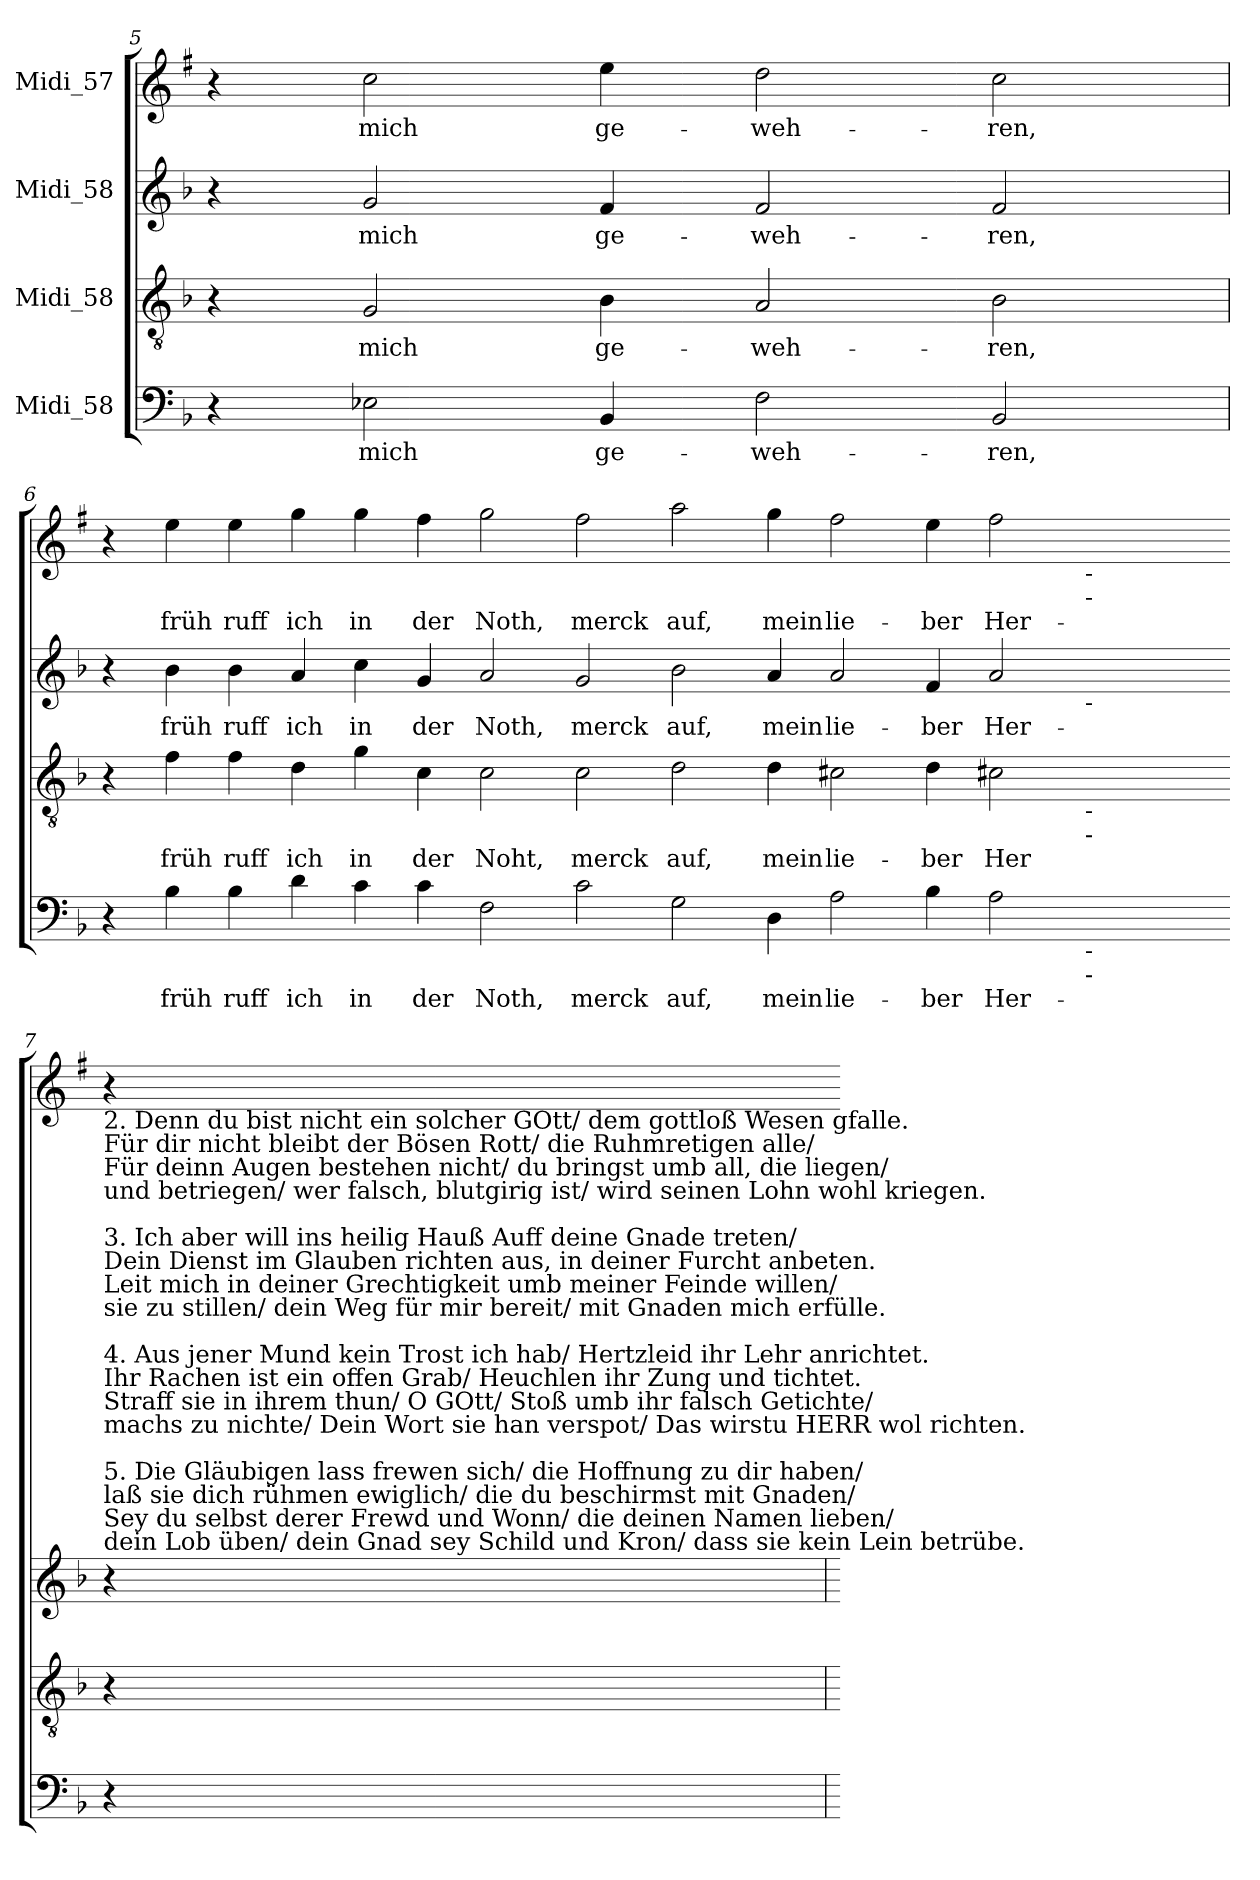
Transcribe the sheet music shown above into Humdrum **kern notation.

**kern	**text	**kern	**text	**kern	**text	**kern	**text
*part4	*part4	*part3	*part3	*part2	*part2	*part1	*part1
*staff4	*staff4	*staff3	*staff3	*staff2	*staff2	*staff1	*staff1
*I"Midi_58	*	*I"Midi_58	*	*I"Midi_58	*	*I"Midi_57	*
!!LO:LB:g=z
*clefF4	*	*clefGv2	*	*clefG2	*	*clefG2	*
*	*	*	*	*	*	*ITrd1c2	*
*k[b-]	*	*k[b-]	*	*k[b-]	*	*k[b-]	*
*F:	*	*F:	*	*F:	*	*F:	*
=5	=5	=5	=5	=5	=5	=5	=5
4r	.	4r	.	4r	.	4r	.
!	!LO:LY:b	!	!LO:LY:b	!	!LO:LY:b	!	!LO:LY:b
2E-X	mich	2G	mich	2g	mich	2b-	mich
!	!LO:LY:b	!	!LO:LY:b	!	!LO:LY:b	!	!LO:LY:b
4BB-	ge-	4B-	ge-	4f	ge-	4dd	ge-
!	!LO:LY:b	!	!LO:LY:b	!	!LO:LY:b	!	!LO:LY:b
2F	-weh-	2A	-weh-	2f	-weh-	2cc	-weh-
!	!LO:LY:b	!	!LO:LY:b	!	!LO:LY:b	!	!LO:LY:b
2BB-	-ren,	2B-	-ren,	2f	-ren,	2b-	-ren,
=6	=6	=6	=6	=6	=6	=6	=6
4r	.	4r	.	4r	.	4r	.
!	!LO:LY:b	!	!LO:LY:b	!	!LO:LY:b	!	!LO:LY:b
4B-	früh	4f	früh	4b-	früh	4dd	früh
!	!LO:LY:b	!	!LO:LY:b	!	!LO:LY:b	!	!LO:LY:b
4B-	ruff	4f	ruff	4b-	ruff	4dd	ruff
!	!LO:LY:b	!	!LO:LY:b	!	!LO:LY:b	!	!LO:LY:b
4d	ich	4d	ich	4a	ich	4ff	ich
!	!LO:LY:b	!	!LO:LY:b	!	!LO:LY:b	!	!LO:LY:b
4c	in	4g	in	4cc	in	4ff	in
!	!LO:LY:b	!	!LO:LY:b	!	!LO:LY:b	!	!LO:LY:b
4c	der	4c	der	4g	der	4ee	der
!	!LO:LY:b	!	!LO:LY:b	!	!LO:LY:b	!	!LO:LY:b
2F	Noth,	2c	Noht,	2a	Noth,	2ff	Noth,
!	!LO:LY:b	!	!LO:LY:b	!	!LO:LY:b	!	!LO:LY:b
2c	merck	2c	merck	2g	merck	2ee	merck
!	!LO:LY:b	!	!LO:LY:b	!	!LO:LY:b	!	!LO:LY:b
2G	auf,	2d	auf,	2b-	auf,	2gg	auf,
!	!LO:LY:b	!	!LO:LY:b	!	!LO:LY:b	!	!LO:LY:b
4D	mein	4d	mein	4a	mein	4ff	mein
!	!LO:LY:b	!	!LO:LY:b	!	!LO:LY:b	!	!LO:LY:b
2A	lie-	2c#X	lie-	2a	lie-	2ee	lie-
!	!LO:LY:b	!	!LO:LY:b	!	!LO:LY:b	!	!LO:LY:b
4B-	-ber	4d	-ber	4f	-ber	4dd	-ber
!	!LO:LY:b	!	!LO:LY:b	!	!LO:LY:b	!	!LO:LY:b
2A	Her-	2c#X	Her	2a	Her-	2ee	Her-
!	!	!	!	!	!	!LO:TX:b:t=-	!
!	!	!	!	!	!	!LO:TX:b:t=-	!
!	!	!	!	!LO:TX:b:t=-	!	!	!
!	!	!LO:TX:b:t=-	!	!	!	!	!
!	!	!LO:TX:b:t=-	!	!	!	!	!
!LO:TX:b:t=-	!	!	!	!	!	!	!
!LO:TX:b:t=-	!	!	!	!	!	!	!
!	!LO:LY:b	!	!LO:LY:b	!	!LO:LY:b	!	!LO:LY:b
1Dyy	-re.	1dyy	re.	1ayy	-re.	1ddyy	-re.
!!LO:LB:g=z
=7-	=7-	=7-	=7-	=7-	=7-	=7-	=7-
!	!	!	!	!	!	!LO:TX:b:t=2. Denn du bist nicht ein solcher GOtt/ dem gottloß Wesen gfalle.\nFür dir nicht bleibt der Bösen Rott/ die Ruhmretigen alle/\nFür deinn Augen bestehen nicht/ du bringst umb all, die liegen/\nund betriegen/ wer falsch, blutgirig ist/ wird seinen Lohn wohl kriegen.\n\n3. Ich aber will ins heilig Hauß Auff deine Gnade treten/\nDein Dienst im Glauben richten aus, in deiner Furcht anbeten.\nLeit mich in deiner Grechtigkeit umb meiner Feinde willen/\nsie zu stillen/ dein Weg für mir bereit/ mit Gnaden mich erfülle.\n\n4. Aus jener Mund kein Trost ich hab/ Hertzleid ihr Lehr anrichtet.\nIhr Rachen ist ein offen Grab/ Heuchlen ihr Zung und tichtet.\nStraff sie in ihrem thun/ O GOtt/ Stoß umb ihr falsch Getichte/\nmachs zu nichte/ Dein Wort sie han verspot/ Das wirstu HERR wol richten.\n\n5. Die Gläubigen lass frewen sich/ die Hoffnung zu dir haben/\nlaß sie dich rühmen ewiglich/ die du beschirmst mit Gnaden/\nSey du selbst derer Frewd und Wonn/ die deinen Namen lieben/\ndein Lob üben/ dein Gnad sey Schild und Kron/ dass sie kein Lein betrübe.	!
4r	.	4r	.	4r	.	4r	.
=	=-	=	=-	=	=-	=-	=-
*-	*-	*-	*-	*-	*-	*-	*-
